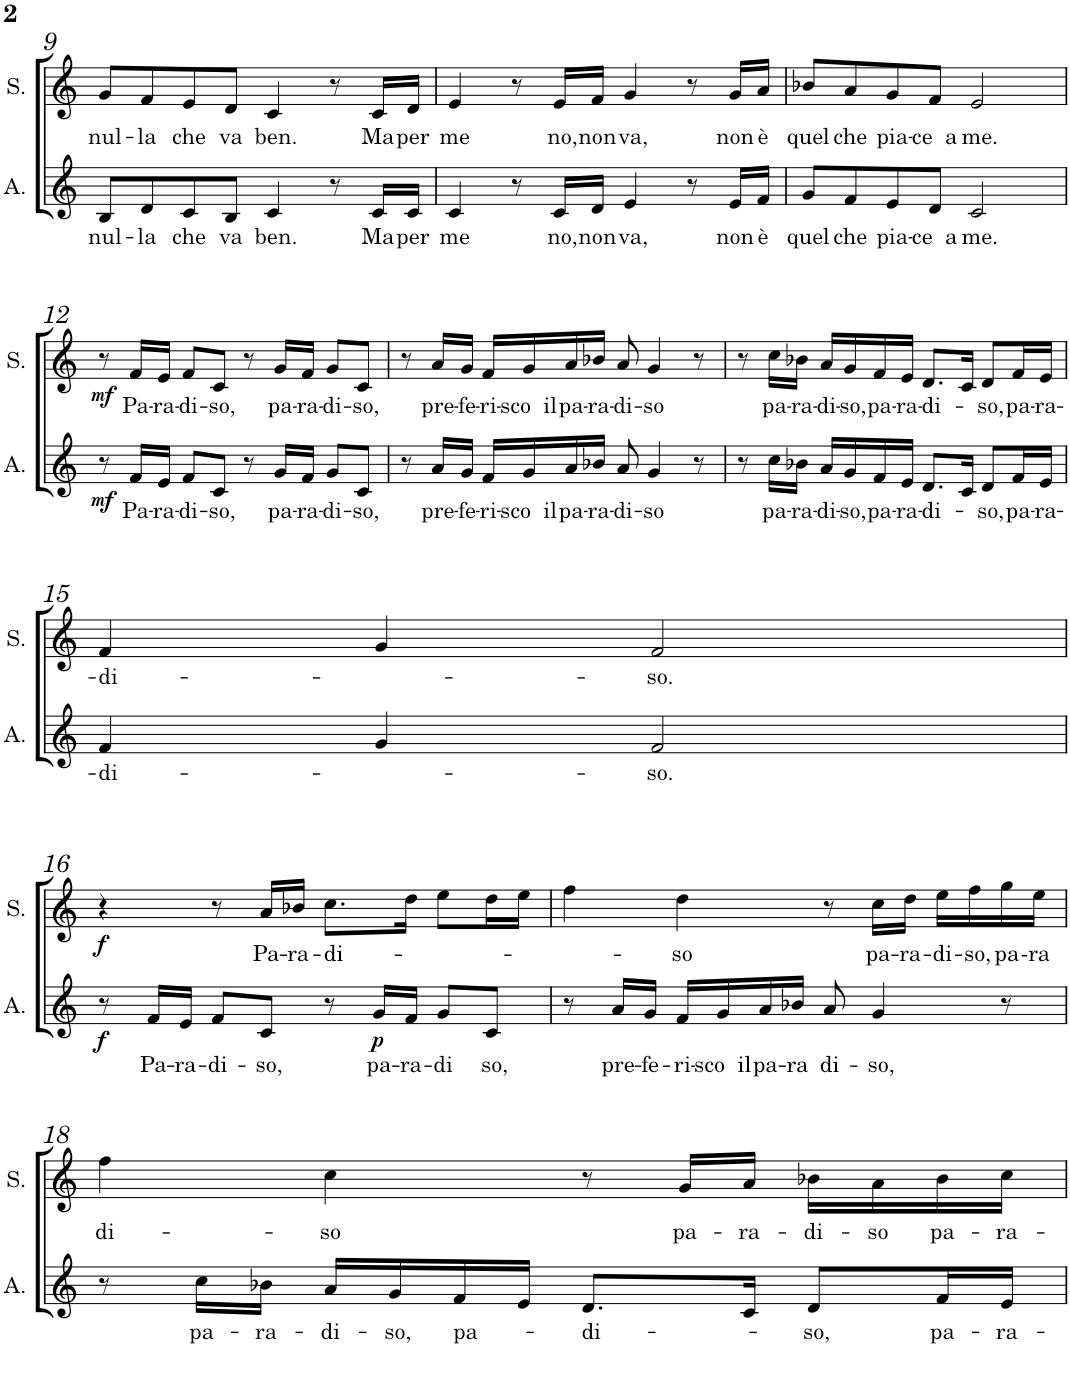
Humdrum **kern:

**kern	**text	**dynam	**kern	**text	**dynam
*part2	*part2	*part2	*part1	*part1	*part1
*staff2	*staff2	*staff2	*staff1	*staff1	*staff1
*I"Contralto	*	*	*I"Soprano	*	*
*	*	*	*I'S.	*	*
!!LO:PB:g=z
*clefG2	*	*	*clefG2	*	*
*k[]	*	*	*k[]	*	*
*M4/4	*	*	*M4/4	*	*
=9	=9	=9	=9	=9	=9
!	!LO:LY:b	!	!	!LO:LY:b	!
8B/L	nul-	.	8g/L	nul-	.
!	!LO:LY:b	!	!	!LO:LY:b	!
8d/	-la	.	8f/	-la	.
!	!LO:LY:b	!	!	!LO:LY:b	!
8c/	che	.	8e/	che	.
!	!LO:LY:b	!	!	!LO:LY:b	!
8B/J	va	.	8d/J	va	.
!	!LO:LY:b	!	!	!LO:LY:b	!
4c/	ben.	.	4c/	ben.	.
8r	.	.	8r	.	.
!	!LO:LY:b	!	!	!LO:LY:b	!
16c/LL	Ma	.	16c/LL	Ma	.
!	!LO:LY:b	!	!	!LO:LY:b	!
16c/JJ	per	.	16d/JJ	per	.
=10	=10	=10	=10	=10	=10
!	!LO:LY:b	!	!	!LO:LY:b	!
4c/	me	.	4e/	me	.
8r	.	.	8r	.	.
!	!LO:LY:b	!	!	!LO:LY:b	!
16c/LL	no,	.	16e/LL	no,	.
!	!LO:LY:b	!	!	!LO:LY:b	!
16d/JJ	non	.	16f/JJ	non	.
!	!LO:LY:b	!	!	!LO:LY:b	!
4e/	va,	.	4g/	va,	.
8r	.	.	8r	.	.
!	!LO:LY:b	!	!	!LO:LY:b	!
16e/LL	non	.	16g/LL	non	.
!	!LO:LY:b	!	!	!LO:LY:b	!
16f/JJ	è	.	16a/JJ	è	.
=11	=11	=11	=11	=11	=11
!	!LO:LY:b	!	!	!LO:LY:b	!
8g/L	quel	.	8b-X/L	quel	.
!	!LO:LY:b	!	!	!LO:LY:b	!
8f/	che	.	8a/	che	.
!	!LO:LY:b	!	!	!LO:LY:b	!
8e/	pia-	.	8g/	pia-	.
!	!LO:LY:b	!	!	!LO:LY:b	!
8d/J	-ce a	.	8f/J	-ce a	.
!	!LO:LY:b	!	!	!LO:LY:b	!
2c/	me.	.	2e/	me.	.
!!LO:LB:g=z
=12	=12	=12	=12	=12	=12
!	!	!LO:DY:b	!	!	!LO:DY:b
8r	.	mf	8r	.	mf
!	!LO:LY:b	!	!	!LO:LY:b	!
16f/LL	Pa-	.	16f/LL	Pa-	.
!	!LO:LY:b	!	!	!LO:LY:b	!
16e/JJ	-ra-	.	16e/JJ	-ra-	.
!	!LO:LY:b	!	!	!LO:LY:b	!
8f/L	-di-	.	8f/L	-di-	.
!	!LO:LY:b	!	!	!LO:LY:b	!
8c/J	-so,	.	8c/J	-so,	.
8r	.	.	8r	.	.
!	!LO:LY:b	!	!	!LO:LY:b	!
16g/LL	pa-	.	16g/LL	pa-	.
!	!LO:LY:b	!	!	!LO:LY:b	!
16f/JJ	-ra-	.	16f/JJ	-ra-	.
!	!LO:LY:b	!	!	!LO:LY:b	!
8g/L	-di-	.	8g/L	-di-	.
!	!LO:LY:b	!	!	!LO:LY:b	!
8c/J	-so,	.	8c/J	-so,	.
=13	=13	=13	=13	=13	=13
8r	.	.	8r	.	.
!	!LO:LY:b	!	!	!LO:LY:b	!
16a/LL	pre-	.	16a/LL	pre-	.
!	!LO:LY:b	!	!	!LO:LY:b	!
16g/JJ	-fe-	.	16g/JJ	-fe-	.
!	!LO:LY:b	!	!	!LO:LY:b	!
16f/LL	-ri-	.	16f/LL	-ri-	.
!	!LO:LY:b	!	!	!LO:LY:b	!
16g/	-sco il	.	16g/	-sco il	.
!	!LO:LY:b	!	!	!LO:LY:b	!
16a/	pa-	.	16a/	pa-	.
!	!LO:LY:b	!	!	!LO:LY:b	!
16b-X/JJ	-ra-	.	16b-X/JJ	-ra-	.
!	!LO:LY:b	!	!	!LO:LY:b	!
8a/	-di-	.	8a/	-di-	.
!	!LO:LY:b	!	!	!LO:LY:b	!
4g/	-so	.	4g/	-so	.
8r	.	.	8r	.	.
=14	=14	=14	=14	=14	=14
8r	.	.	8r	.	.
!	!LO:LY:b	!	!	!LO:LY:b	!
16cc\LL	pa-	.	16cc\LL	pa-	.
!	!LO:LY:b	!	!	!LO:LY:b	!
16b-X\JJ	-ra-	.	16b-X\JJ	-ra-	.
!	!LO:LY:b	!	!	!LO:LY:b	!
16a/LL	-di-	.	16a/LL	-di-	.
!	!LO:LY:b	!	!	!LO:LY:b	!
16g/	-so,	.	16g/	-so,	.
!	!LO:LY:b	!	!	!LO:LY:b	!
16f/	pa-	.	16f/	pa-	.
!	!LO:LY:b	!	!	!LO:LY:b	!
16e/JJ	-ra-	.	16e/JJ	-ra-	.
!	!LO:LY:b	!	!	!LO:LY:b	!
8.d/L	-di-	.	8.d/L	-di-	.
16c/Jk	.	.	16c/Jk	.	.
!	!LO:LY:b	!	!	!LO:LY:b	!
8d/L	-so,	.	8d/L	-so,	.
!	!LO:LY:b	!	!	!LO:LY:b	!
16f/L	pa-	.	16f/L	pa-	.
!	!LO:LY:b	!	!	!LO:LY:b	!
16e/JJ	-ra-	.	16e/JJ	-ra-	.
!!LO:LB:g=z
=15	=15	=15	=15	=15	=15
!	!LO:LY:b	!	!	!LO:LY:b	!
4f/	-di-	.	4f/	-di-	.
4g/	.	.	4g/	.	.
!	!LO:LY:b	!	!	!LO:LY:b	!
2f/	-so.	.	2f/	-so.	.
!!LO:LB:g=z
=16	=16	=16	=16	=16	=16
!	!	!LO:DY:b	!	!	!LO:DY:b
8r	.	f	4r	.	f
!	!LO:LY:b	!	!	!	!
16f/LL	Pa-	.	.	.	.
!	!LO:LY:b	!	!	!	!
16e/JJ	-ra-	.	.	.	.
!	!LO:LY:b	!	!	!	!
8f/L	-di-	.	8r	.	.
!	!LO:LY:b	!	!	!LO:LY:b	!
8c/J	-so,	.	16a/LL	Pa-	.
!	!	!	!	!LO:LY:b	!
.	.	.	16b-X/JJ	-ra-	.
!	!	!	!	!LO:LY:b	!
8r	.	.	8.cc\L	-di-	.
!	!LO:LY:b	!LO:DY:b	!	!	!
16g/LL	pa-	p	.	.	.
!	!LO:LY:b	!	!	!	!
16f/JJ	-ra-	.	16dd\Jk	.	.
!	!LO:LY:b	!	!	!	!
8g/L	-di	.	8ee\L	.	.
!	!LO:LY:b	!	!	!	!
8c/J	so,	.	16dd\L	.	.
.	.	.	16ee\JJ	.	.
=17	=17	=17	=17	=17	=17
8r	.	.	4ff\	.	.
!	!LO:LY:b	!	!	!	!
16a/LL	pre-	.	.	.	.
!	!LO:LY:b	!	!	!	!
16g/JJ	-fe-	.	.	.	.
!	!LO:LY:b	!	!	!LO:LY:b	!
16f/LL	-ri-	.	4dd\	-so	.
!	!LO:LY:b	!	!	!	!
16g/	-sco il	.	.	.	.
!	!LO:LY:b	!	!	!	!
16a/	-pa-	.	.	.	.
!	!LO:LY:b	!	!	!	!
16b-X/JJ	-ra	.	.	.	.
!	!LO:LY:b	!	!	!	!
8a/	di-	.	8r	.	.
!	!LO:LY:b	!	!	!LO:LY:b	!
4g/	-so,	.	16cc\LL	pa-	.
!	!	!	!	!LO:LY:b	!
.	.	.	16dd\JJ	-ra-	.
!	!	!	!	!LO:LY:b	!
.	.	.	16ee\LL	-di-	.
!	!	!	!	!LO:LY:b	!
.	.	.	16ff\	-so,	.
!	!	!	!	!LO:LY:b	!
8r	.	.	16gg\	-pa	.
!	!	!	!	!LO:LY:b	!
.	.	.	16ee\JJ	-ra	.
!!LO:LB:g=z
=18	=18	=18	=18	=18	=18
!	!	!	!	!LO:LY:b	!
8r	.	.	4ff\	di-	.
!	!LO:LY:b	!	!	!	!
16cc\LL	pa-	.	.	.	.
!	!LO:LY:b	!	!	!	!
16b-X\JJ	-ra-	.	.	.	.
!	!LO:LY:b	!	!	!LO:LY:b	!
16a/LL	-di-	.	4cc\	-so	.
!	!LO:LY:b	!	!	!	!
16g/	-so,	.	.	.	.
!	!LO:LY:b	!	!	!	!
16f/	-pa-	.	.	.	.
16e/JJ	.	.	.	.	.
!	!LO:LY:b	!	!	!	!
8.d/L	-di-	.	8r	.	.
!	!	!	!	!LO:LY:b	!
.	.	.	16g/LL	pa-	.
!	!	!	!	!LO:LY:b	!
16c/Jk	.	.	16a/JJ	-ra-	.
!	!LO:LY:b	!	!	!LO:LY:b	!
8d/L	-so,	.	16b-X\LL	-di-	.
!	!	!	!	!LO:LY:b	!
.	.	.	16a\	-so	.
!	!LO:LY:b	!	!	!LO:LY:b	!
16f/L	pa-	.	16b-\	-pa-	.
!	!LO:LY:b	!	!	!LO:LY:b	!
16e/JJ	-ra-	.	16cc\JJ	-ra-	.
=	=	=	=	=	=
*-	*-	*-	*-	*-	*-
